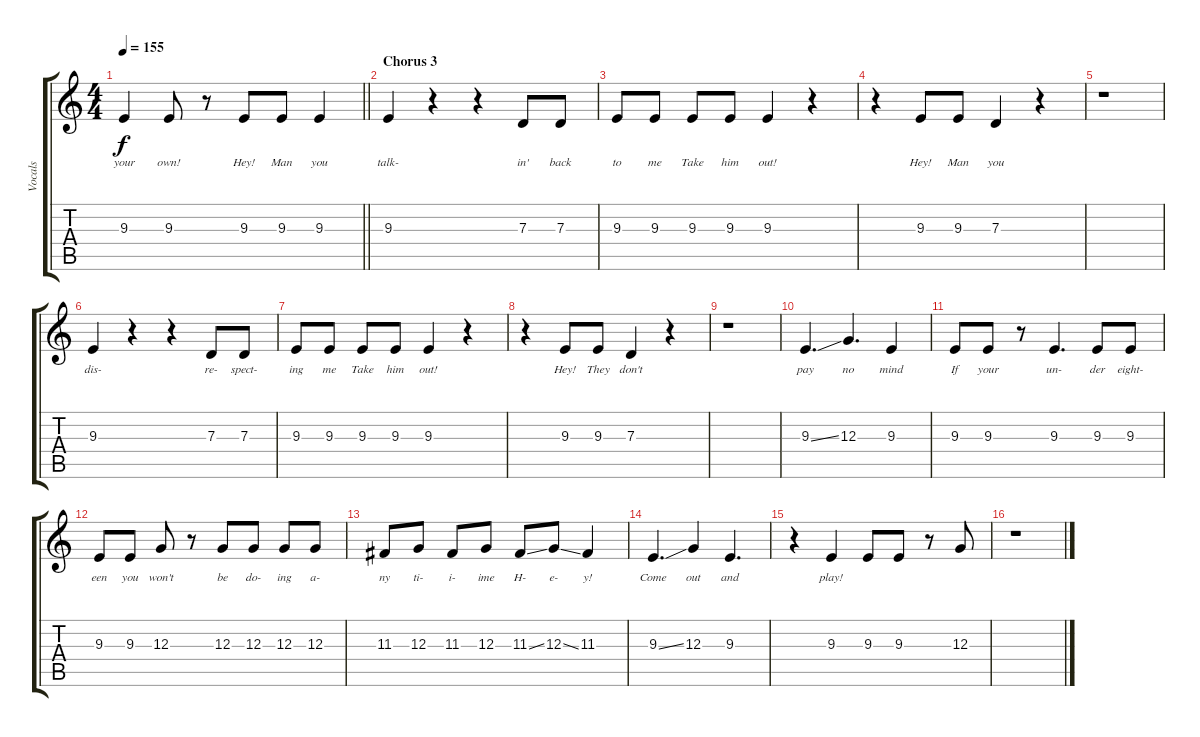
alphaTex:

\track ("Vocals" "Vocals") {instrument tenorsax}
\staff {score tabs}
\tuning (E4 B3 G3 D3 A2 E2) {hide}
\ts (4 4)
\tempo 155
\clef g2
\barLineRight lightlight
\ks c
9.3.4{lyrics (0 "your") lyrics (1 "") lyrics (2 "") lyrics (3 "") lyrics (4 "") dy f} 9.3.8{lyrics (0 "own!") lyrics (1 "") lyrics (2 "") lyrics (3 "") lyrics (4 "")} r.8 9.3.8{lyrics (0 "Hey!") lyrics (1 "") lyrics (2 "") lyrics (3 "") lyrics (4 "")} 9.3.8{lyrics (0 "Man") lyrics (1 "") lyrics (2 "") lyrics (3 "") lyrics (4 "")} 9.3.4{lyrics (0 "you") lyrics (1 "") lyrics (2 "") lyrics (3 "") lyrics (4 "")} |
\section ("" "Chorus 3")
9.3.4{lyrics (0 "talk-") lyrics (1 "") lyrics (2 "") lyrics (3 "") lyrics (4 "")} r.4 r.4 7.3.8{lyrics (0 "in'") lyrics (1 "") lyrics (2 "") lyrics (3 "") lyrics (4 "")} 7.3.8{lyrics (0 "back") lyrics (1 "") lyrics (2 "") lyrics (3 "") lyrics (4 "")} |
9.3.8{lyrics (0 "to") lyrics (1 "") lyrics (2 "") lyrics (3 "") lyrics (4 "")} 9.3.8{lyrics (0 "me") lyrics (1 "") lyrics (2 "") lyrics (3 "") lyrics (4 "")} 9.3.8{lyrics (0 "Take") lyrics (1 "") lyrics (2 "") lyrics (3 "") lyrics (4 "")} 9.3.8{lyrics (0 "him") lyrics (1 "") lyrics (2 "") lyrics (3 "") lyrics (4 "")} 9.3.4{lyrics (0 "out!") lyrics (1 "") lyrics (2 "") lyrics (3 "") lyrics (4 "")} r.4 |
r.4 9.3.8{lyrics (0 "Hey!") lyrics (1 "") lyrics (2 "") lyrics (3 "") lyrics (4 "")} 9.3.8{lyrics (0 "Man") lyrics (1 "") lyrics (2 "") lyrics (3 "") lyrics (4 "")} 7.3.4{lyrics (0 "you") lyrics (1 "") lyrics (2 "") lyrics (3 "") lyrics (4 "")} r.4 |
r.1 |
9.3.4{lyrics (0 "dis-") lyrics (1 "") lyrics (2 "") lyrics (3 "") lyrics (4 "")} r.4 r.4 7.3.8{lyrics (0 "re-") lyrics (1 "") lyrics (2 "") lyrics (3 "") lyrics (4 "")} 7.3.8{lyrics (0 "spect-") lyrics (1 "") lyrics (2 "") lyrics (3 "") lyrics (4 "")} |
9.3.8{lyrics (0 "ing") lyrics (1 "") lyrics (2 "") lyrics (3 "") lyrics (4 "")} 9.3.8{lyrics (0 "me") lyrics (1 "") lyrics (2 "") lyrics (3 "") lyrics (4 "")} 9.3.8{lyrics (0 "Take") lyrics (1 "") lyrics (2 "") lyrics (3 "") lyrics (4 "")} 9.3.8{lyrics (0 "him") lyrics (1 "") lyrics (2 "") lyrics (3 "") lyrics (4 "")} 9.3.4{lyrics (0 "out!") lyrics (1 "") lyrics (2 "") lyrics (3 "") lyrics (4 "")} r.4 |
r.4 9.3.8{lyrics (0 "Hey!") lyrics (1 "") lyrics (2 "") lyrics (3 "") lyrics (4 "")} 9.3.8{lyrics (0 "They") lyrics (1 "") lyrics (2 "") lyrics (3 "") lyrics (4 "")} 7.3.4{lyrics (0 "don't") lyrics (1 "") lyrics (2 "") lyrics (3 "") lyrics (4 "")} r.4 |
r.1 |
9.3{ss}.4{d lyrics (0 "pay") lyrics (1 "") lyrics (2 "") lyrics (3 "") lyrics (4 "")} 12.3.4{d lyrics (0 "no") lyrics (1 "") lyrics (2 "") lyrics (3 "") lyrics (4 "")} 9.3.4{lyrics (0 "mind") lyrics (1 "") lyrics (2 "") lyrics (3 "") lyrics (4 "")} |
9.3.8{lyrics (0 "If") lyrics (1 "") lyrics (2 "") lyrics (3 "") lyrics (4 "")} 9.3.8{lyrics (0 "your") lyrics (1 "") lyrics (2 "") lyrics (3 "") lyrics (4 "")} r.8 9.3.4{d lyrics (0 "un-") lyrics (1 "") lyrics (2 "") lyrics (3 "") lyrics (4 "")} 9.3.8{lyrics (0 "der") lyrics (1 "") lyrics (2 "") lyrics (3 "") lyrics (4 "")} 9.3.8{lyrics (0 "eight-") lyrics (1 "") lyrics (2 "") lyrics (3 "") lyrics (4 "")} |
9.3.8{lyrics (0 "een") lyrics (1 "") lyrics (2 "") lyrics (3 "") lyrics (4 "")} 9.3.8{lyrics (0 "you") lyrics (1 "") lyrics (2 "") lyrics (3 "") lyrics (4 "")} 12.3.8{lyrics (0 "won't") lyrics (1 "") lyrics (2 "") lyrics (3 "") lyrics (4 "")} r.8 12.3.8{lyrics (0 "be") lyrics (1 "") lyrics (2 "") lyrics (3 "") lyrics (4 "")} 12.3.8{lyrics (0 "do-") lyrics (1 "") lyrics (2 "") lyrics (3 "") lyrics (4 "")} 12.3.8{lyrics (0 "ing") lyrics (1 "") lyrics (2 "") lyrics (3 "") lyrics (4 "")} 12.3.8{lyrics (0 "a-") lyrics (1 "") lyrics (2 "") lyrics (3 "") lyrics (4 "")} |
11.3.8{lyrics (0 "ny") lyrics (1 "") lyrics (2 "") lyrics (3 "") lyrics (4 "")} 12.3.8{lyrics (0 "ti-") lyrics (1 "") lyrics (2 "") lyrics (3 "") lyrics (4 "")} 11.3.8{lyrics (0 "i-") lyrics (1 "") lyrics (2 "") lyrics (3 "") lyrics (4 "")} 12.3.8{lyrics (0 "ime") lyrics (1 "") lyrics (2 "") lyrics (3 "") lyrics (4 "")} 11.3{ss}.8{lyrics (0 "H-") lyrics (1 "") lyrics (2 "") lyrics (3 "") lyrics (4 "")} 12.3{ss}.8{lyrics (0 "e-") lyrics (1 "") lyrics (2 "") lyrics (3 "") lyrics (4 "")} 11.3.4{lyrics (0 "y!") lyrics (1 "") lyrics (2 "") lyrics (3 "") lyrics (4 "")} |
9.3{ss}.4{d lyrics (0 "Come") lyrics (1 "") lyrics (2 "") lyrics (3 "") lyrics (4 "")} 12.3.4{lyrics (0 "out") lyrics (1 "") lyrics (2 "") lyrics (3 "") lyrics (4 "")} 9.3.4{d lyrics (0 "and") lyrics (1 "") lyrics (2 "") lyrics (3 "") lyrics (4 "")} |
r.4 9.3.4{lyrics (0 "play!") lyrics (1 "") lyrics (2 "") lyrics (3 "") lyrics (4 "")} 9.3.8 9.3.8 r.8 12.3.8 |
r.1
